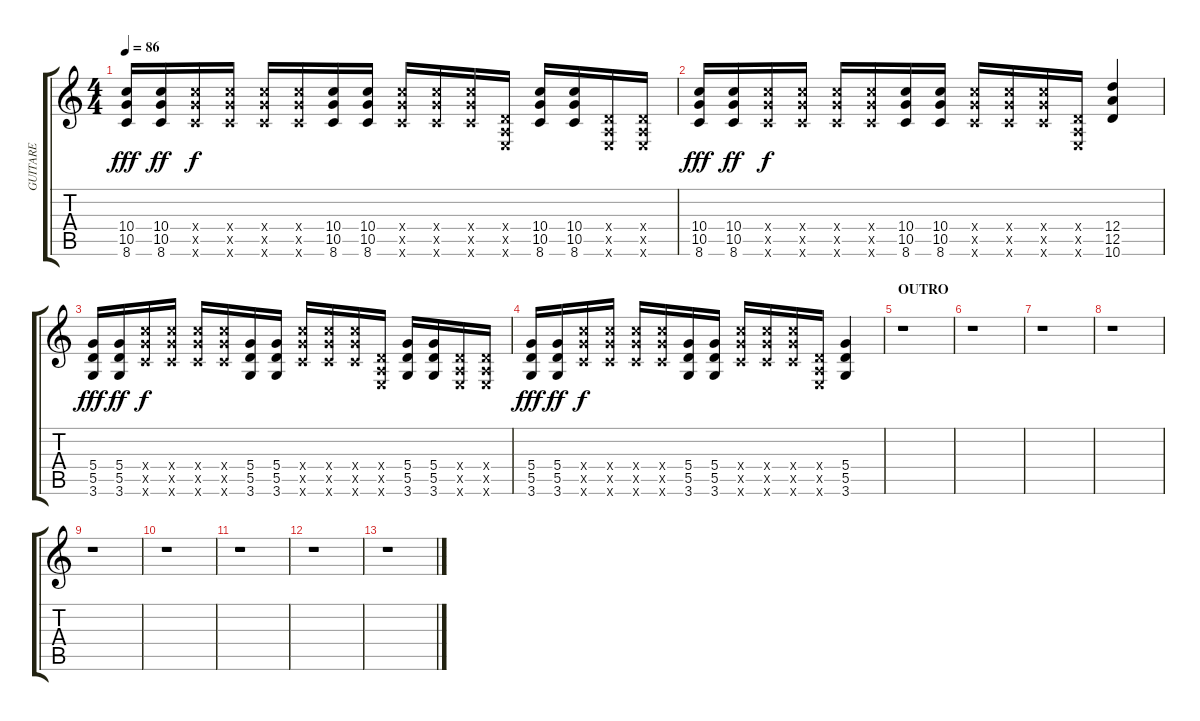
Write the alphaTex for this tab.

\track ("GUITARE" "GUITARE") {instrument distortionguitar}
\staff {score tabs}
\tuning (E4 B3 G3 D3 A2 E2) {hide}
\ts (4 4)
\tempo 86
\clef g2
\ks c
(10.4 10.5 8.6).16{dy fff} (10.4 10.5 8.6).16{dy ff} (10.4{x} 10.5{x} 8.6{x}).16{dy f} (10.4{x} 10.5{x} 8.6{x}).16 (10.4{x} 10.5{x} 8.6{x}).16 (10.4{x} 10.5{x} 8.6{x}).16 (10.4 10.5 8.6).16 (10.4 10.5 8.6).16 (10.4{x} 10.5{x} 8.6{x}).16 (10.4{x} 10.5{x} 8.6{x}).16 (10.4{x} 10.5{x} 8.6{x}).16 (0.4{x} 0.5{x} 0.6{x}).16 (10.4 10.5 8.6).16 (10.4 10.5 8.6).16 (0.4{x} 0.5{x} 0.6{x}).16 (0.4{x} 0.5{x} 0.6{x}).16 |
(10.4 10.5 8.6).16{dy fff} (10.4 10.5 8.6).16{dy ff} (10.4{x} 10.5{x} 8.6{x}).16{dy f} (10.4{x} 10.5{x} 8.6{x}).16 (10.4{x} 10.5{x} 8.6{x}).16 (10.4{x} 10.5{x} 8.6{x}).16 (10.4 10.5 8.6).16 (10.4 10.5 8.6).16 (10.4{x} 10.5{x} 8.6{x}).16 (10.4{x} 10.5{x} 8.6{x}).16 (10.4{x} 10.5{x} 8.6{x}).16 (0.4{x} 0.5{x} 0.6{x}).16 (12.4 12.5 10.6).4 |
(5.4 5.5 3.6).16{dy fff} (5.4 5.5 3.6).16{dy ff} (10.4{x} 10.5{x} 8.6{x}).16{dy f} (10.4{x} 10.5{x} 8.6{x}).16 (10.4{x} 10.5{x} 8.6{x}).16 (10.4{x} 10.5{x} 8.6{x}).16 (5.4 5.5 3.6).16 (5.4 5.5 3.6).16 (10.4{x} 10.5{x} 8.6{x}).16 (10.4{x} 10.5{x} 8.6{x}).16 (10.4{x} 10.5{x} 8.6{x}).16 (0.4{x} 0.5{x} 0.6{x}).16 (5.4 5.5 3.6).16 (5.4 5.5 3.6).16 (0.4{x} 0.5{x} 0.6{x}).16 (0.4{x} 0.5{x} 0.6{x}).16 |
(5.4 5.5 3.6).16{dy fff} (5.4 5.5 3.6).16{dy ff} (10.4{x} 10.5{x} 8.6{x}).16{dy f} (10.4{x} 10.5{x} 8.6{x}).16 (10.4{x} 10.5{x} 8.6{x}).16 (10.4{x} 10.5{x} 8.6{x}).16 (5.4 5.5 3.6).16 (5.4 5.5 3.6).16 (10.4{x} 10.5{x} 8.6{x}).16 (10.4{x} 10.5{x} 8.6{x}).16 (10.4{x} 10.5{x} 8.6{x}).16 (0.4{x} 0.5{x} 0.6{x}).16 (5.4 5.5 3.6).4 |
\section ("" "OUTRO")
r.1 |
r.1 |
r.1 |
r.1 |
r.1 |
r.1 |
r.1 |
r.1 |
r.1
